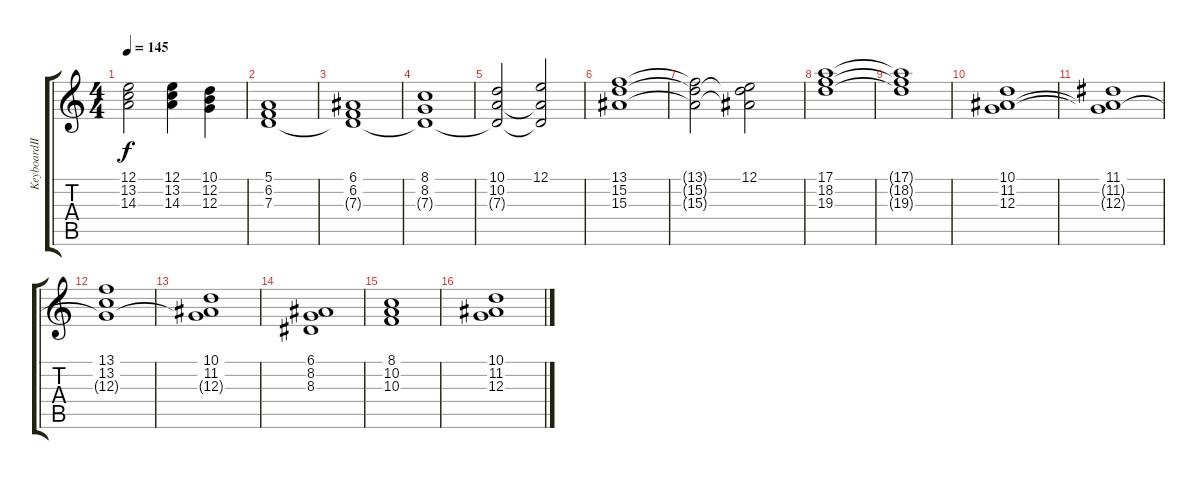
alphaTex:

\track ("KeyboardⅡ" "KeyboardⅡ") {instrument stringensemble2}
\staff {score tabs}
\tuning (E4 B3 G3 D3 A2 E2) {hide}
\ts (4 4)
\tempo 145
\clef g2
\ks c
(12.1{t} 13.2{t} 14.3{t}).2{dy f} (12.1 13.2 14.3).4{instrument pad1newage} (10.1 12.2 12.3).4 |
(5.1 6.2 7.3).1{instrument stringensemble2} |
(6.1 6.2 7.3{t}).1 |
(8.1 8.2 7.3{t}).1 |
(10.1 10.2 7.3{t}).2 (12.1 10.2{t} 7.3{t}).2 |
(13.1 15.2 15.3).1 |
(13.1{t} 15.2{t} 15.3{t}).2 (12.1 15.2{t} 15.3{t}).2 |
(17.1 18.2 19.3).1 |
(17.1{t} 18.2{t} 19.3{t}).1 |
(10.1 11.2 12.3).1 |
(11.1 11.2{t} 12.3{t}).1 |
(13.1 13.2 12.3{t}).1 |
(10.1 11.2 12.3{t}).1 |
(6.1 8.2 8.3).1 |
(8.1 10.2 10.3).1 |
(10.1 11.2 12.3).1
